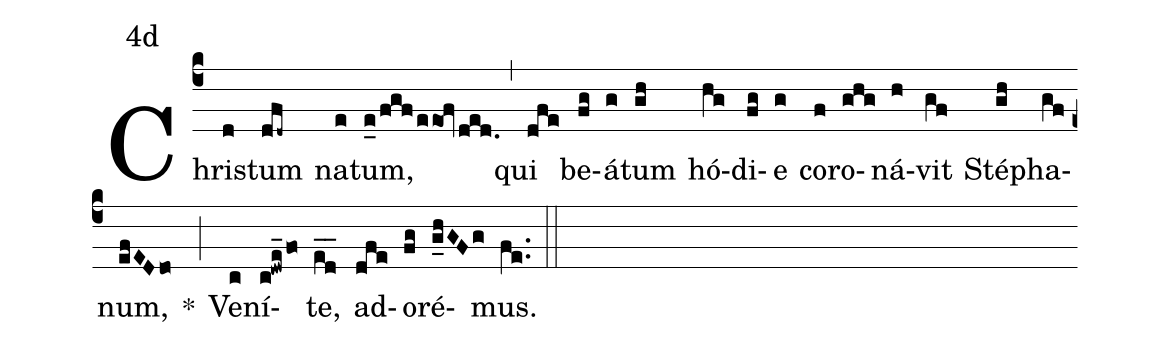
mode:4d;
%%
(c4) Chri(d)stum(dfd~) na(e)tum,(e_0/fgf/eeo!fvded.) (,) qui(dfe) be(fg)á(g)tum(gh) hó(hg)di(fg)e(g) co(f)ro(ghg)ná(h)vit(gf) Sté(gh)pha(gf)num,(efEDdo) <sp>*</sp>(;) Ve(c)ní(c!dwe_/fo)te,(ed__) ad(dfe)o(fg)ré(g_hGFg)mus.(fe..) (::)
